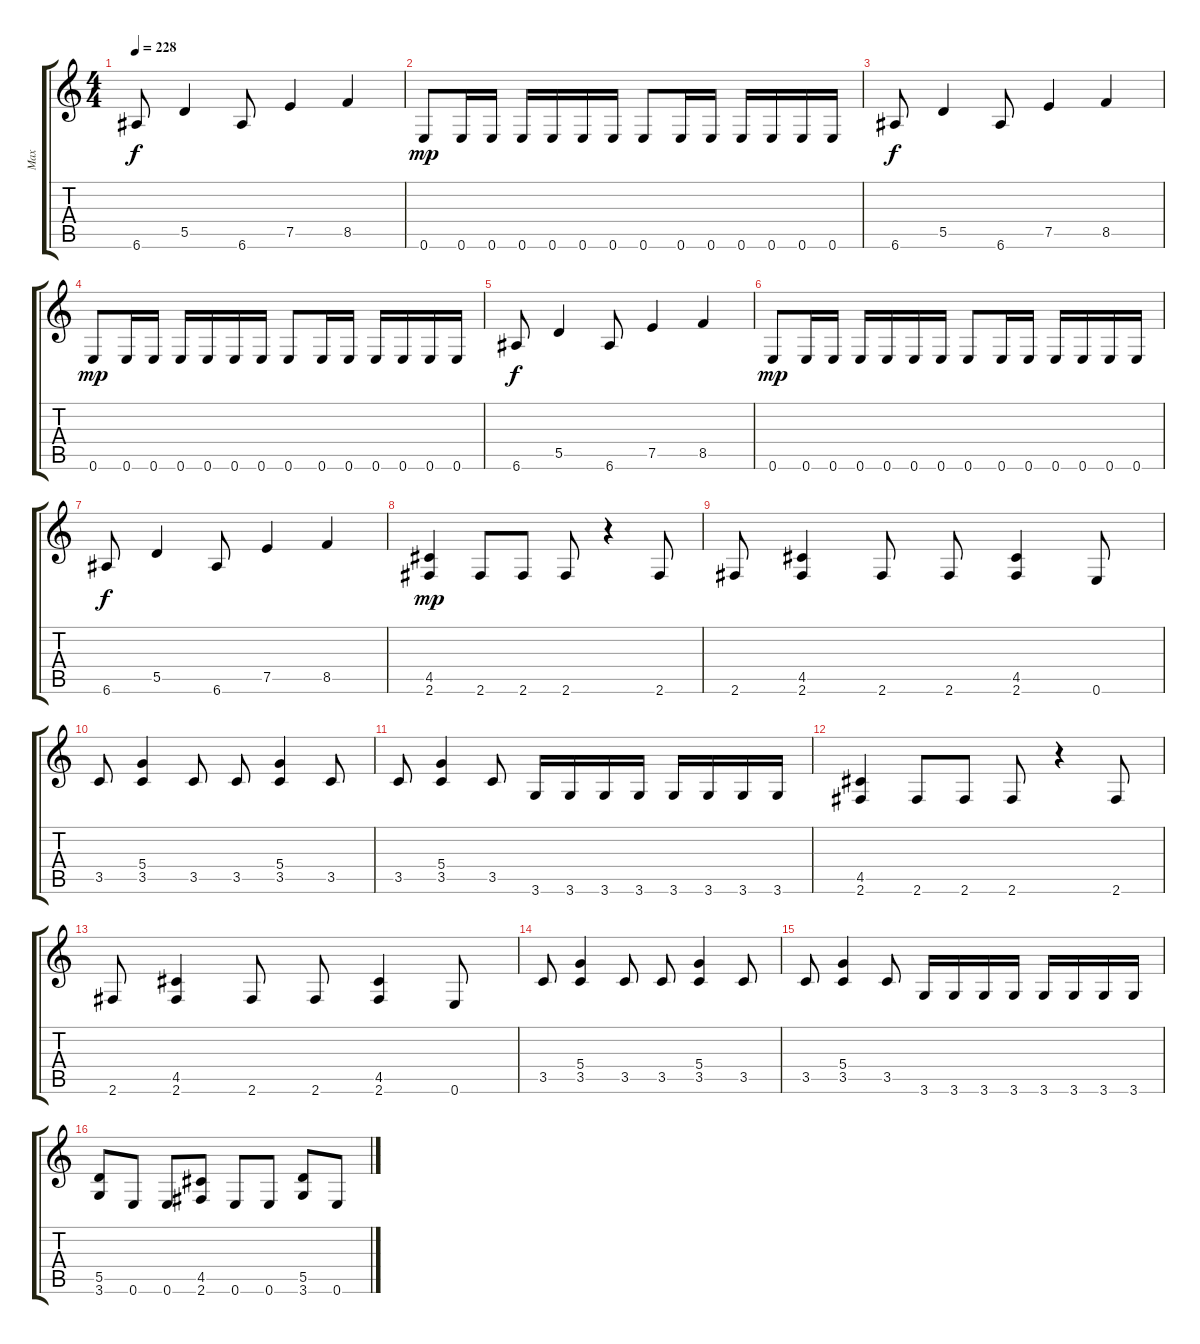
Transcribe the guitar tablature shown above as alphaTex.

\track ("Max" "Max") {instrument distortionguitar}
\staff {score tabs}
\tuning (E4 B3 G3 D3 A2 E2) {hide}
\ts (4 4)
\tempo 228
\clef g2
\ks c
6.6.8{dy f} 5.5.4 6.6.8 7.5.4 8.5.4 |
0.6.8{dy mp} 0.6.16 0.6.16 0.6.16 0.6.16 0.6.16 0.6.16 0.6.8 0.6.16 0.6.16 0.6.16 0.6.16 0.6.16 0.6.16 |
6.6.8{dy f} 5.5.4 6.6.8 7.5.4 8.5.4 |
0.6.8{dy mp} 0.6.16 0.6.16 0.6.16 0.6.16 0.6.16 0.6.16 0.6.8 0.6.16 0.6.16 0.6.16 0.6.16 0.6.16 0.6.16 |
6.6.8{dy f} 5.5.4 6.6.8 7.5.4 8.5.4 |
0.6.8{dy mp} 0.6.16 0.6.16 0.6.16 0.6.16 0.6.16 0.6.16 0.6.8 0.6.16 0.6.16 0.6.16 0.6.16 0.6.16 0.6.16 |
6.6.8{dy f} 5.5.4 6.6.8 7.5.4 8.5.4 |
(4.5 2.6).4{dy mp} 2.6.8 2.6.8 2.6.8 r.4 2.6.8 |
2.6.8 (4.5 2.6).4 2.6.8 2.6.8 (4.5 2.6).4 0.6.8 |
3.5.8 (5.4 3.5).4 3.5.8 3.5.8 (5.4 3.5).4 3.5.8 |
3.5.8 (5.4 3.5).4 3.5.8 3.6.16 3.6.16 3.6.16 3.6.16 3.6.16 3.6.16 3.6.16 3.6.16 |
(4.5 2.6).4 2.6.8 2.6.8 2.6.8 r.4 2.6.8 |
2.6.8 (4.5 2.6).4 2.6.8 2.6.8 (4.5 2.6).4 0.6.8 |
3.5.8 (5.4 3.5).4 3.5.8 3.5.8 (5.4 3.5).4 3.5.8 |
3.5.8 (5.4 3.5).4 3.5.8 3.6.16 3.6.16 3.6.16 3.6.16 3.6.16 3.6.16 3.6.16 3.6.16 |
(5.5 3.6).8 0.6.8 0.6.8 (4.5 2.6).8 0.6.8 0.6.8 (5.5 3.6).8 0.6.8
